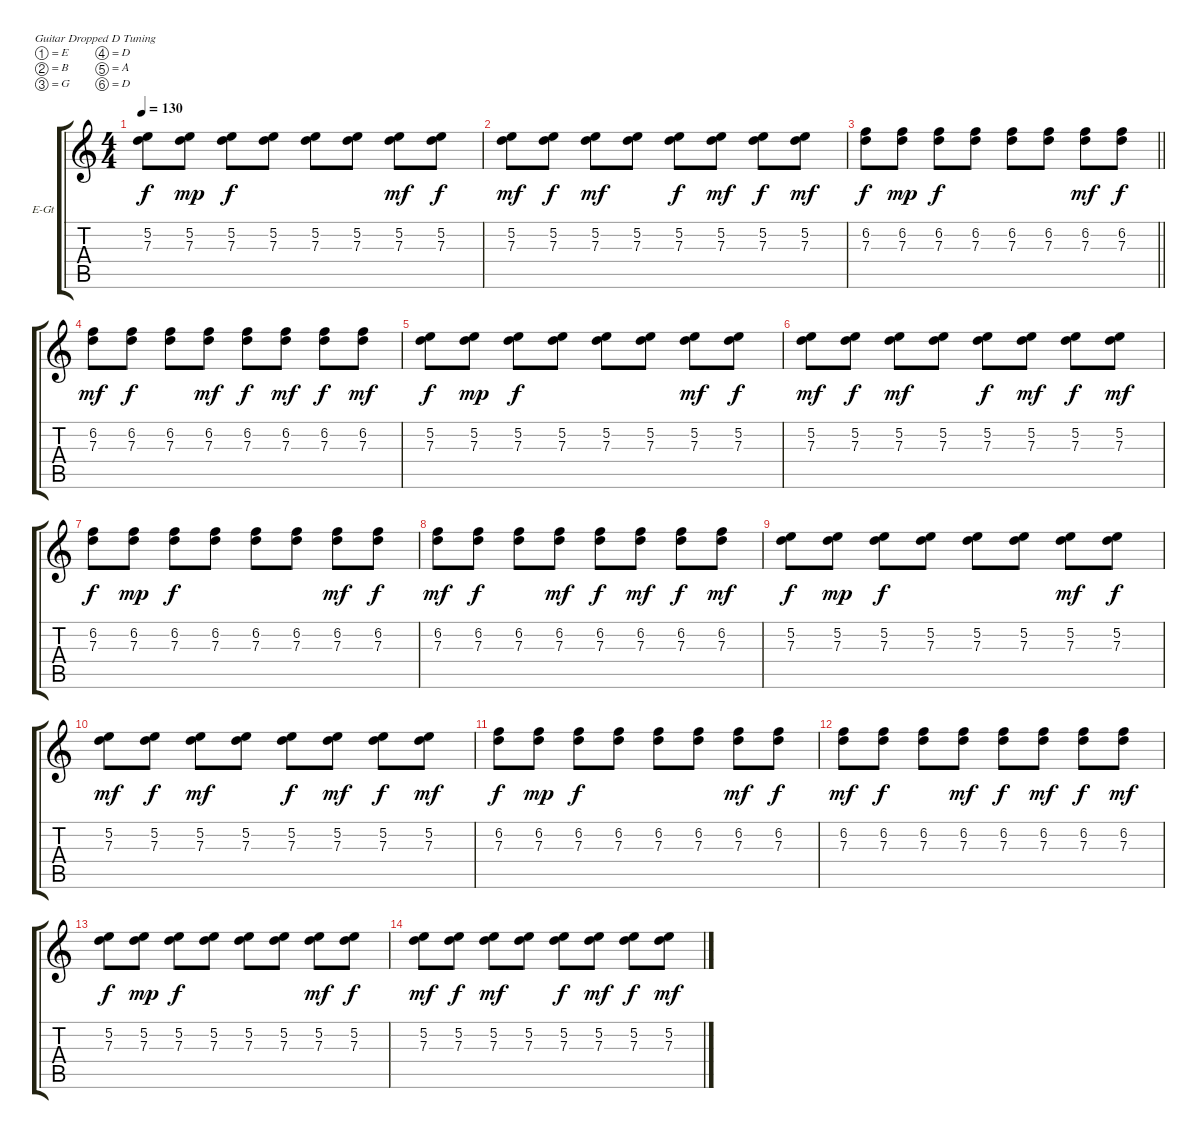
\bracketExtendMode groupsimilarinstruments
\firstSystemTrackNameOrientation horizontal
\otherSystemsTrackNameOrientation horizontal
\track ("Electric Guitar" "E-Gt") {instrument distortionguitar}
\staff {score tabs}
\tuning (E4 B3 G3 D3 A2 D2)
\ts (4 4)
\tempo 130
\clef g2
\scale
0.333333
\ks c
(5.2 7.3).8{dy f} (5.2 7.3).8{dy mp} (5.2 7.3).8{dy f} (5.2 7.3).8 (5.2 7.3).8 (5.2 7.3).8 (5.2 7.3).8{dy mf} (5.2 7.3).8{dy f} |
\scale
0.333333 (5.2 7.3).8{dy mf} (5.2 7.3).8{dy f} (5.2 7.3).8{dy mf} (5.2 7.3).8 (5.2 7.3).8{dy f} (5.2 7.3).8{dy mf} (5.2 7.3).8{dy f} (5.2 7.3).8{dy mf} |
\scale
0.333333
\barLineRight lightlight
(6.2 7.3).8{dy f} (6.2 7.3).8{dy mp} (6.2 7.3).8{dy f} (6.2 7.3).8 (6.2 7.3).8 (6.2 7.3).8 (6.2 7.3).8{dy mf} (6.2 7.3).8{dy f} |
\scale
0.333333 (6.2 7.3).8{dy mf} (6.2 7.3).8{dy f} (6.2 7.3).8 (6.2 7.3).8{dy mf} (6.2 7.3).8{dy f} (6.2 7.3).8{dy mf} (6.2 7.3).8{dy f} (6.2 7.3).8{dy mf} |
\scale
0.333333 (5.2 7.3).8{dy f} (5.2 7.3).8{dy mp} (5.2 7.3).8{dy f} (5.2 7.3).8 (5.2 7.3).8 (5.2 7.3).8 (5.2 7.3).8{dy mf} (5.2 7.3).8{dy f} |
\scale
0.333333 (5.2 7.3).8{dy mf} (5.2 7.3).8{dy f} (5.2 7.3).8{dy mf} (5.2 7.3).8 (5.2 7.3).8{dy f} (5.2 7.3).8{dy mf} (5.2 7.3).8{dy f} (5.2 7.3).8{dy mf} |
\scale
0.333333 (6.2 7.3).8{dy f} (6.2 7.3).8{dy mp} (6.2 7.3).8{dy f} (6.2 7.3).8 (6.2 7.3).8 (6.2 7.3).8 (6.2 7.3).8{dy mf} (6.2 7.3).8{dy f} |
\scale
0.333333 (6.2 7.3).8{dy mf} (6.2 7.3).8{dy f} (6.2 7.3).8 (6.2 7.3).8{dy mf} (6.2 7.3).8{dy f} (6.2 7.3).8{dy mf} (6.2 7.3).8{dy f} (6.2 7.3).8{dy mf} |
\scale
0.333333 (5.2 7.3).8{dy f} (5.2 7.3).8{dy mp} (5.2 7.3).8{dy f} (5.2 7.3).8 (5.2 7.3).8 (5.2 7.3).8 (5.2 7.3).8{dy mf} (5.2 7.3).8{dy f} |
\scale
0.333333 (5.2 7.3).8{dy mf} (5.2 7.3).8{dy f} (5.2 7.3).8{dy mf} (5.2 7.3).8 (5.2 7.3).8{dy f} (5.2 7.3).8{dy mf} (5.2 7.3).8{dy f} (5.2 7.3).8{dy mf} |
\scale
0.333333 (6.2 7.3).8{dy f} (6.2 7.3).8{dy mp} (6.2 7.3).8{dy f} (6.2 7.3).8 (6.2 7.3).8 (6.2 7.3).8 (6.2 7.3).8{dy mf} (6.2 7.3).8{dy f} |
\scale
0.333333 (6.2 7.3).8{dy mf} (6.2 7.3).8{dy f} (6.2 7.3).8 (6.2 7.3).8{dy mf} (6.2 7.3).8{dy f} (6.2 7.3).8{dy mf} (6.2 7.3).8{dy f} (6.2 7.3).8{dy mf} |
\scale
0.333333 (5.2 7.3).8{dy f} (5.2 7.3).8{dy mp} (5.2 7.3).8{dy f} (5.2 7.3).8 (5.2 7.3).8 (5.2 7.3).8 (5.2 7.3).8{dy mf} (5.2 7.3).8{dy f} |
\scale
0.333333 (5.2 7.3).8{dy mf} (5.2 7.3).8{dy f} (5.2 7.3).8{dy mf} (5.2 7.3).8 (5.2 7.3).8{dy f} (5.2 7.3).8{dy mf} (5.2 7.3).8{dy f} (5.2 7.3).8{dy mf}
